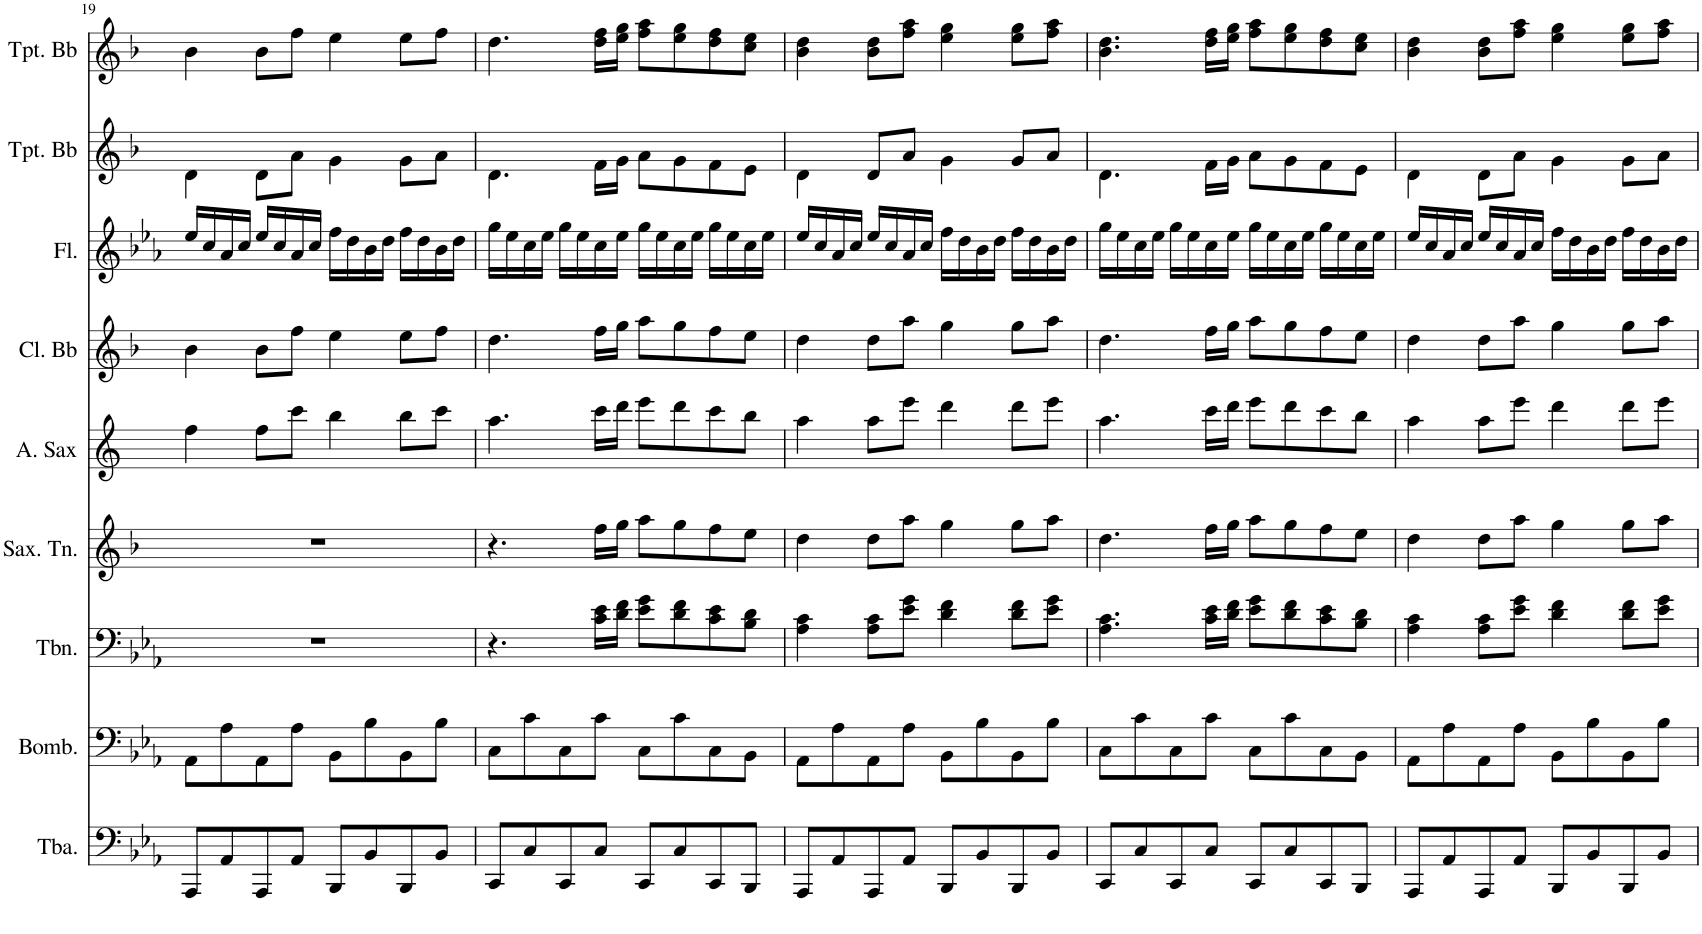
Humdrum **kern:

**kern	**kern	**kern	**kern	**kern	**kern	**kern	**kern	**kern
*part9	*part8	*part7	*part6	*part5	*part4	*part3	*part2	*part1
*staff9	*staff8	*staff7	*staff6	*staff5	*staff4	*staff3	*staff2	*staff1
*I"Tuba	*I"Bombardino	*I"Trombone	*I"Saxofone Tenor	*I"Saxofone Alto	*I"Clarineta Bb	*I"Flauta	*I"Trompete 2	*I"Trompete Bb
*I'Tba.	*I'Bomb.	*I'Tbn.	*I'Sax. Tn.	*	*I'Cl. Bb	*I'Fl.	*	*I'Tpt. Bb
!!LO:PB:g=z
*clefF4	*clefF4	*clefF4	*clefG2	*clefG2	*clefG2	*clefG2	*clefG2	*clefG2
*	*	*	*Trd8c14	*Trd5c9	*Trd1c2	*	*Trd1c2	*Trd1c2
*k[b-e-a-]	*k[b-e-a-]	*k[b-e-a-]	*k[b-]	*k[]	*k[b-]	*k[b-e-a-]	*k[b-]	*k[b-]
*M4/4	*M4/4	*M4/4	*M4/4	*M4/4	*M4/4	*M4/4	*M4/4	*M4/4
=19	=19	=19	=19	=19	=19	=19	=19	=19
8AAA-/L	8AA-\L	1r	1r	4ff\	4b-\	16ee-/LL	4d\	4b-\
.	.	.	.	.	.	16cc/	.	.
8AA-/	8A-\	.	.	.	.	16a-/	.	.
.	.	.	.	.	.	16cc/JJ	.	.
8AAA-/	8AA-\	.	.	8ff\L	8b-\L	16ee-/LL	8d\L	8b-\L
.	.	.	.	.	.	16cc/	.	.
8AA-/J	8A-\J	.	.	8ccc\J	8ff\J	16a-/	8a\J	8ff\J
.	.	.	.	.	.	16cc/JJ	.	.
8BBB-/L	8BB-\L	.	.	4bb\	4ee\	16ff\LL	4g\	4ee\
.	.	.	.	.	.	16dd\	.	.
8BB-/	8B-\	.	.	.	.	16b-\	.	.
.	.	.	.	.	.	16dd\JJ	.	.
8BBB-/	8BB-\	.	.	8bb\L	8ee\L	16ff\LL	8g\L	8ee\L
.	.	.	.	.	.	16dd\	.	.
8BB-/J	8B-\J	.	.	8ccc\J	8ff\J	16b-\	8a\J	8ff\J
.	.	.	.	.	.	16dd\JJ	.	.
=20	=20	=20	=20	=20	=20	=20	=20	=20
8CC/L	8C\L	4.r	4.r	4.aa\	4.dd\	16gg\LL	4.d\	4.dd\
.	.	.	.	.	.	16ee-\	.	.
8C/	8c\	.	.	.	.	16cc\	.	.
.	.	.	.	.	.	16ee-\JJ	.	.
8CC/	8C\	.	.	.	.	16gg\LL	.	.
.	.	.	.	.	.	16ee-\	.	.
8C/J	8c\J	16c\ 16e-\LL	16ff\LL	16ccc\LL	16ff\LL	16cc\	16f\LL	16dd\ 16ff\LL
.	.	16d\ 16f\JJ	16gg\JJ	16ddd\JJ	16gg\JJ	16ee-\JJ	16g\JJ	16ee\ 16gg\JJ
8CC/L	8C\L	8e-\ 8g\L	8aa\L	8eee\L	8aa\L	16gg\LL	8a\L	8ff\ 8aa\L
.	.	.	.	.	.	16ee-\	.	.
8C/	8c\	8d\ 8f\	8gg\	8ddd\	8gg\	16cc\	8g\	8ee\ 8gg\
.	.	.	.	.	.	16ee-\JJ	.	.
8CC/	8C\	8c\ 8e-\	8ff\	8ccc\	8ff\	16gg\LL	8f\	8dd\ 8ff\
.	.	.	.	.	.	16ee-\	.	.
8BBB-/J	8BB-\J	8B-\ 8d\J	8ee\J	8bb\J	8ee\J	16cc\	8e\J	8cc\ 8ee\J
.	.	.	.	.	.	16ee-\JJ	.	.
=21	=21	=21	=21	=21	=21	=21	=21	=21
8AAA-/L	8AA-\L	4A-\ 4c\	4dd\	4aa\	4dd\	16ee-/LL	4d\	4b-\ 4dd\
.	.	.	.	.	.	16cc/	.	.
8AA-/	8A-\	.	.	.	.	16a-/	.	.
.	.	.	.	.	.	16cc/JJ	.	.
8AAA-/	8AA-\	8A-\ 8c\L	8dd\L	8aa\L	8dd\L	16ee-/LL	8d/L	8b-\ 8dd\L
.	.	.	.	.	.	16cc/	.	.
8AA-/J	8A-\J	8e-\ 8g\J	8aa\J	8eee\J	8aa\J	16a-/	8a/J	8ff\ 8aa\J
.	.	.	.	.	.	16cc/JJ	.	.
8BBB-/L	8BB-\L	4d\ 4f\	4gg\	4ddd\	4gg\	16ff\LL	4g\	4ee\ 4gg\
.	.	.	.	.	.	16dd\	.	.
8BB-/	8B-\	.	.	.	.	16b-\	.	.
.	.	.	.	.	.	16dd\JJ	.	.
8BBB-/	8BB-\	8d\ 8f\L	8gg\L	8ddd\L	8gg\L	16ff\LL	8g/L	8ee\ 8gg\L
.	.	.	.	.	.	16dd\	.	.
8BB-/J	8B-\J	8e-\ 8g\J	8aa\J	8eee\J	8aa\J	16b-\	8a/J	8ff\ 8aa\J
.	.	.	.	.	.	16dd\JJ	.	.
=22	=22	=22	=22	=22	=22	=22	=22	=22
8CC/L	8C\L	4.A-\ 4.c\	4.dd\	4.aa\	4.dd\	16gg\LL	4.d\	4.b-\ 4.dd\
.	.	.	.	.	.	16ee-\	.	.
8C/	8c\	.	.	.	.	16cc\	.	.
.	.	.	.	.	.	16ee-\JJ	.	.
8CC/	8C\	.	.	.	.	16gg\LL	.	.
.	.	.	.	.	.	16ee-\	.	.
8C/J	8c\J	16c\ 16e-\LL	16ff\LL	16ccc\LL	16ff\LL	16cc\	16f\LL	16dd\ 16ff\LL
.	.	16d\ 16f\JJ	16gg\JJ	16ddd\JJ	16gg\JJ	16ee-\JJ	16g\JJ	16ee\ 16gg\JJ
8CC/L	8C\L	8e-\ 8g\L	8aa\L	8eee\L	8aa\L	16gg\LL	8a\L	8ff\ 8aa\L
.	.	.	.	.	.	16ee-\	.	.
8C/	8c\	8d\ 8f\	8gg\	8ddd\	8gg\	16cc\	8g\	8ee\ 8gg\
.	.	.	.	.	.	16ee-\JJ	.	.
8CC/	8C\	8c\ 8e-\	8ff\	8ccc\	8ff\	16gg\LL	8f\	8dd\ 8ff\
.	.	.	.	.	.	16ee-\	.	.
8BBB-/J	8BB-\J	8B-\ 8d\J	8ee\J	8bb\J	8ee\J	16cc\	8e\J	8cc\ 8ee\J
.	.	.	.	.	.	16ee-\JJ	.	.
=23	=23	=23	=23	=23	=23	=23	=23	=23
8AAA-/L	8AA-\L	4A-\ 4c\	4dd\	4aa\	4dd\	16ee-/LL	4d\	4b-\ 4dd\
.	.	.	.	.	.	16cc/	.	.
8AA-/	8A-\	.	.	.	.	16a-/	.	.
.	.	.	.	.	.	16cc/JJ	.	.
8AAA-/	8AA-\	8A-\ 8c\L	8dd\L	8aa\L	8dd\L	16ee-/LL	8d\L	8b-\ 8dd\L
.	.	.	.	.	.	16cc/	.	.
8AA-/J	8A-\J	8e-\ 8g\J	8aa\J	8eee\J	8aa\J	16a-/	8a\J	8ff\ 8aa\J
.	.	.	.	.	.	16cc/JJ	.	.
8BBB-/L	8BB-\L	4d\ 4f\	4gg\	4ddd\	4gg\	16ff\LL	4g\	4ee\ 4gg\
.	.	.	.	.	.	16dd\	.	.
8BB-/	8B-\	.	.	.	.	16b-\	.	.
.	.	.	.	.	.	16dd\JJ	.	.
8BBB-/	8BB-\	8d\ 8f\L	8gg\L	8ddd\L	8gg\L	16ff\LL	8g\L	8ee\ 8gg\L
.	.	.	.	.	.	16dd\	.	.
8BB-/J	8B-\J	8e-\ 8g\J	8aa\J	8eee\J	8aa\J	16b-\	8a\J	8ff\ 8aa\J
.	.	.	.	.	.	16dd\JJ	.	.
=	=	=	=	=	=	=	=	=
*-	*-	*-	*-	*-	*-	*-	*-	*-
